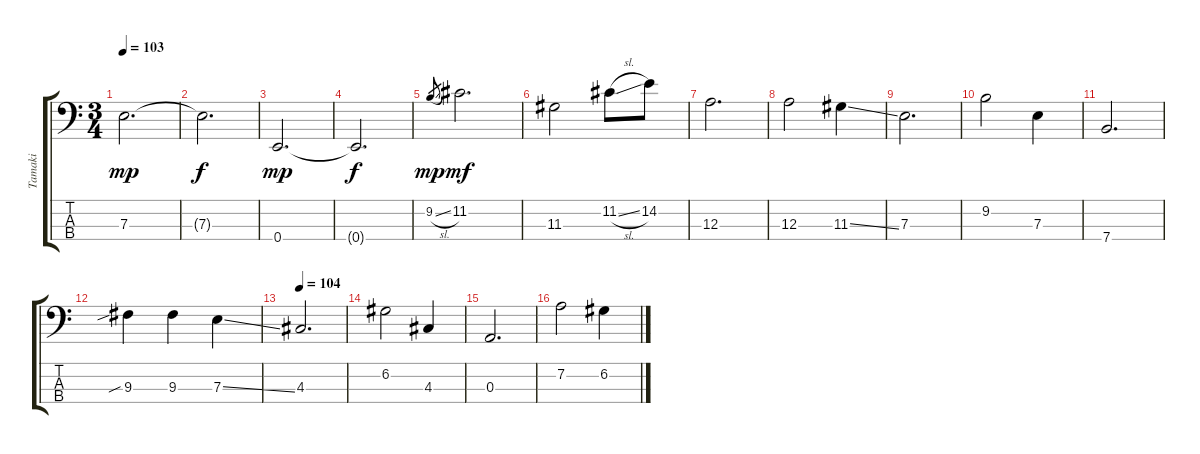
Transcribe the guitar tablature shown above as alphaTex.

\track ("Tamaki" "Tamaki") {instrument electricbassfinger}
\staff {score tabs}
\tuning (G2 D2 A1 E1) {hide}
\ts (3 4)
\tempo 103
\clef f4
\ks c
7.3.2{d dy mp} |
7.3{t}.2{d dy f} |
0.4.2{d dy mp} |
0.4{t}.2{d dy f} |
9.2{sl}.8{gr dy mp} 11.2.2{d dy mf} |
11.3.2 11.2{sl}.8 14.2.8 |
12.3.2{d} |
12.3.2 11.3{ss}.4 |
7.3.2{d} |
9.2.2 7.3.4 |
7.4.2{d} |
9.3{sib}.4 9.3.4 7.3{ss}.4 |
\tempo 104
4.3.2{d} |
6.2.2 4.3.4 |
0.3.2{d} |
7.2.2 6.2.4
